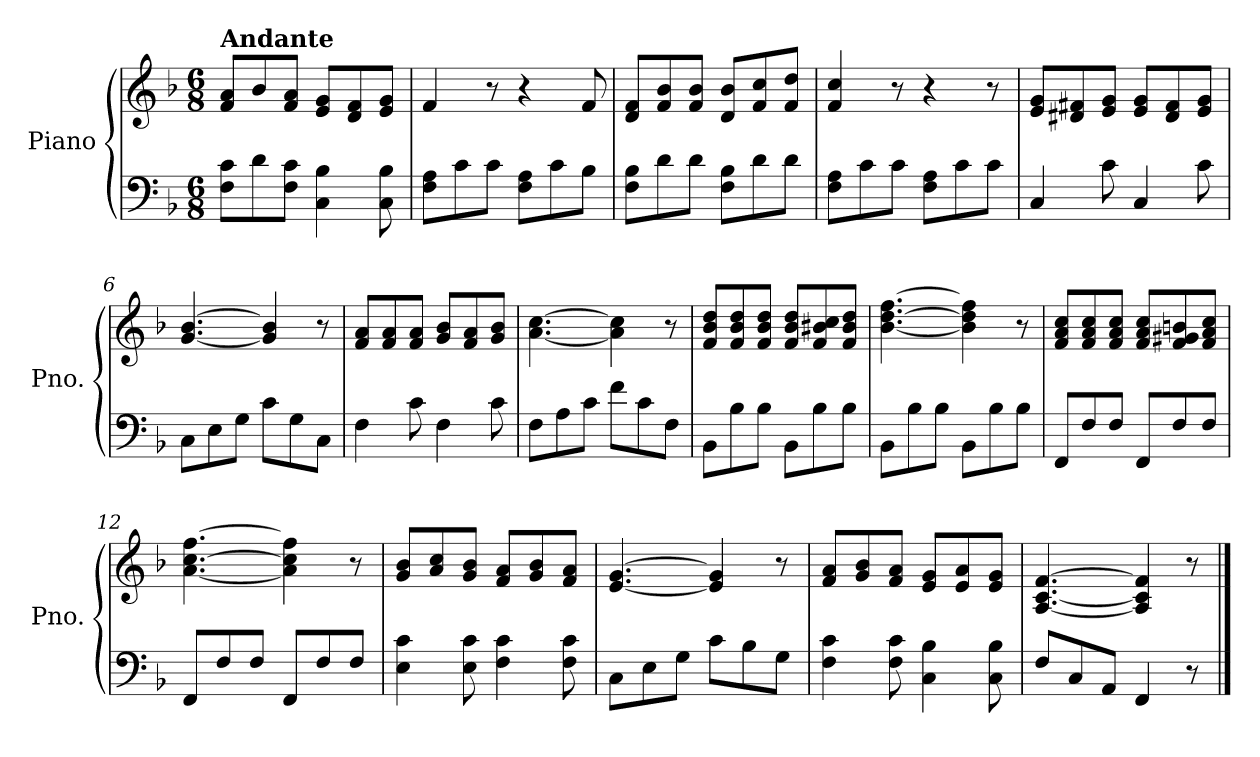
**kern	**kern
*part1	*part1
*staff2	*staff1
*I"Piano	*
*I'Pno.	*
*clefF4	*clefG2
*k[b-]	*k[b-]
*M6/8	*M6/8
*MM80	*MM80
=1	=1
!	!LO:TX:a:B:t=Andante
8F\ 8c\L	8f/ 8a/L
8d\	8b-/
8F\ 8c\J	8f/ 8a/J
4C\ 4B-\	8e/ 8g/L
.	8d/ 8f/
8C\ 8B-\	8e/ 8g/J
=2	=2
8F\ 8A\L	4f/
8c\	.
8c\J	8r
8F\ 8A\L	4r
8c\	.
8B-\J	8f/
=3	=3
8F\ 8B-\L	8d/ 8f/L
8d\	8f/ 8b-/
8d\J	8f/ 8b-/J
8F\ 8B-\L	8d/ 8b-/L
8d\	8f/ 8cc/
8d\J	8f/ 8dd/J
=4	=4
8F\ 8A\L	4f/ 4cc/
8c\	.
8c\J	8r
8F\ 8A\L	4r
8c\	.
8c\J	8r
!!LO:LB:g=z
=5	=5
4C/	8e/ 8g/L
.	8d#X/ 8f#X/
8c\	8e/ 8g/J
4C/	8e/ 8g/L
.	8d#/ 8f#/
8c\	8e/ 8g/J
=6	=6
8C\L	[4.g/ [4.b-/
8E\	.
8G\J	.
8c\L	4g/] 4b-/]
8G\	.
8C\J	8r
=7	=7
4F\	8f/ 8a/L
.	8f/ 8a/
8c\	8f/ 8a/J
4F\	8g/ 8b-/L
.	8f/ 8a/
8c\	8g/ 8b-/J
=8	=8
8F\L	[4.a\ [4.cc\
8A\	.
8c\J	.
8f\L	4a\] 4cc\]
8c\	.
8F\J	8r
!!LO:LB:g=z
=9	=9
8BB-\L	8f/ 8b-/ 8dd/L
8B-\	8f/ 8b-/ 8dd/
8B-\J	8f/ 8b-/ 8dd/J
8BB-\L	8f/ 8b-/ 8dd/L
8B-\	8f/ 8b#X/ 8cc/
8B-\J	8f/ 8b#/ 8dd/J
=10	=10
8BB-\L	[4.b-\ [4.dd\ [4.ff\
8B-\	.
8B-\J	.
8BB-\L	4b-\] 4dd\] 4ff\]
8B-\	.
8B-\J	8r
=11	=11
8FF/L	8f/ 8a/ 8cc/L
8F/	8f/ 8a/ 8cc/
8F/J	8f/ 8a/ 8cc/J
8FF/L	8f/ 8a/ 8cc/L
8F/	8f/ 8g#X/ 8bn/
8F/J	8f/ 8a/ 8cc/J
=12	=12
8FF/L	[4.a\ [4.cc\ [4.ff\
8F/	.
8F/J	.
8FF/L	4a\] 4cc\] 4ff\]
8F/	.
8F/J	8r
!!LO:LB:g=z
=13	=13
4E\ 4c\	8g/ 8b-/L
.	8a/ 8cc/
8E\ 8c\	8g/ 8b-/J
4F\ 4c\	8f/ 8a/L
.	8g/ 8b-/
8F\ 8c\	8f/ 8a/J
=14	=14
8C\L	[4.e/ [4.g/
8E\	.
8G\J	.
8c\L	4e/] 4g/]
8B-\	.
8G\J	8r
=15	=15
4F\ 4c\	8f/ 8a/L
.	8g/ 8b-/
8F\ 8c\	8f/ 8a/J
4C\ 4B-\	8e/ 8g/L
.	8e/ 8a/
8C\ 8B-\	8e/ 8g/J
=16	=16
8F/L	[4.A/ [4.c/ [4.f/
8C/	.
8AA/J	.
4FF/	4A/] 4c/] 4f/]
8r	8r
==	==
*-	*-
